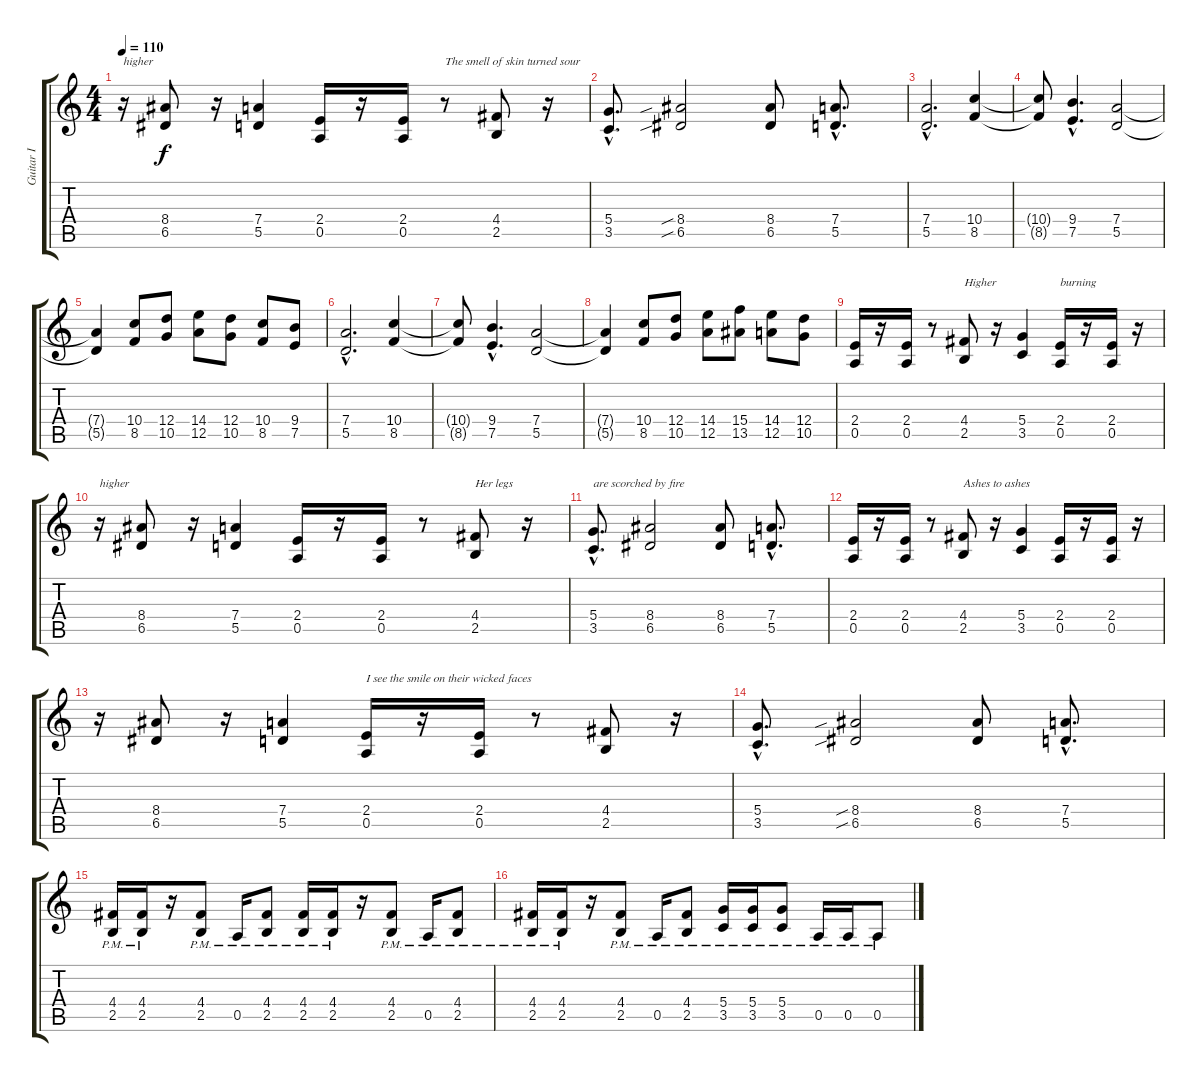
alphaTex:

\track ("Guitar I" "Guitar I") {instrument distortionguitar}
\staff {score tabs}
\tuning (E4 B3 G3 D3 A2 E2) {hide}
\ts (4 4)
\tempo 110
\clef g2
\ks c
r.16{txt "higher" dy f} (8.4 6.5).8 r.16 (7.4 5.5).4 (2.4 0.5).16 r.16 (2.4 0.5).16 r.8{txt "The smell of skin turned sour"} (4.4 2.5).8 r.16 |
(5.4{hac} 3.5{hac}).8{d} (8.4{sib} 6.5{sib}).2 (8.4 6.5).8 (7.4{hac} 5.5{hac}).8{d} |
(7.4{hac} 5.5{hac}).2{d} (10.4 8.5).4 |
(10.4{t} 8.5{t}).8 (9.4{hac} 7.5{hac}).4{d} (7.4 5.5).2 |
(7.4{t} 5.5{t}).4 (10.4 8.5).8 (12.4 10.5).8 (14.4 12.5).8 (12.4 10.5).8 (10.4 8.5).8 (9.4 7.5).8 |
(7.4{hac} 5.5{hac}).2{d} (10.4 8.5).4 |
(10.4{t} 8.5{t}).8 (9.4{hac} 7.5{hac}).4{d} (7.4 5.5).2 |
(7.4{t} 5.5{t}).4 (10.4 8.5).8 (12.4 10.5).8 (14.4 12.5).8 (15.4 13.5).8 (14.4 12.5).8 (12.4 10.5).8 |
(2.4 0.5).16 r.16 (2.4 0.5).16 r.8 (4.4 2.5).8{txt "Higher"} r.16 (5.4 3.5).4 (2.4 0.5).16{txt "burning"} r.16 (2.4 0.5).16 r.16 |
r.16{txt "higher"} (8.4 6.5).8 r.16 (7.4 5.5).4 (2.4 0.5).16 r.16 (2.4 0.5).16 r.8 (4.4 2.5).8{txt "Her legs"} r.16 |
(5.4{hac} 3.5{hac}).8{d txt "are scorched by fire"} (8.4 6.5).2 (8.4 6.5).8 (7.4{hac} 5.5{hac}).8{d} |
(2.4 0.5).16 r.16 (2.4 0.5).16 r.8 (4.4 2.5).8{txt "Ashes to ashes"} r.16 (5.4 3.5).4 (2.4 0.5).16 r.16 (2.4 0.5).16 r.16 |
r.16 (8.4 6.5).8 r.16 (7.4 5.5).4 (2.4 0.5).16{txt "I see the smile on their wicked faces"} r.16 (2.4 0.5).16 r.8 (4.4 2.5).8 r.16 |
(5.4{hac} 3.5{hac}).8{d} (8.4{sib} 6.5{sib}).2 (8.4 6.5).8 (7.4{hac} 5.5{hac}).8{d} |
(4.4{pm} 2.5{pm}).16 (4.4{pm} 2.5{pm}).16 r.16 (4.4{pm} 2.5{pm}).8 0.5{pm}.16 (4.4{pm} 2.5{pm}).8 (4.4 2.5{pm}).16 (4.4{pm} 2.5{pm}).16 r.16 (4.4{pm} 2.5{pm}).8 0.5{pm}.16 (4.4{pm} 2.5{pm}).8 |
(4.4{pm} 2.5{pm}).16 (4.4{pm} 2.5{pm}).16 r.16 (4.4{pm} 2.5{pm}).8 0.5{pm}.16 (4.4{pm} 2.5{pm}).8 (5.4{pm} 3.5{pm}).16 (5.4{pm} 3.5{pm}).16 (5.4{pm} 3.5{pm}).8 0.5{pm}.16 0.5{pm}.16 0.5{pm}.8
